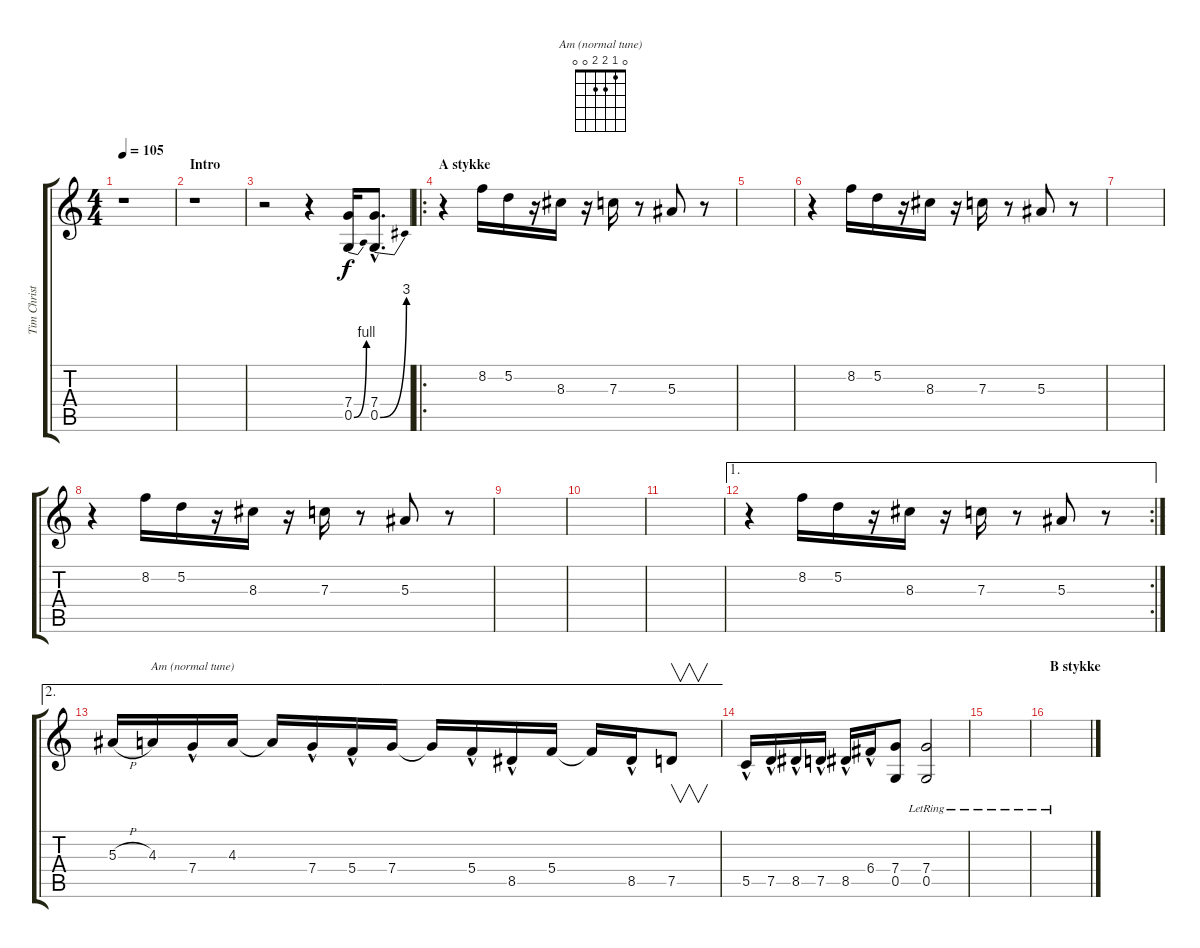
\track ("Tim Christensen (Guitar 2 Solo)" "Tim Christ") {instrument overdrivenguitar}
\staff {score tabs}
\tuning (D4 A3 F3 C3 G2 D2) {hide}
\chord ("Am (normal tune)" 0 1 2 2 0 0)
\ts (4 4)
\tempo 105
\clef g2
\ks c
r.1{dy f instrument overdrivenguitar} |
\section ("" "Intro")
r.1 |
r.2 r.4 (7.4 0.5{be (bend 0 0 60 4)}).16 (7.4{hac} 0.5{be (bend 0 0 60 12) hac}).8{d} |
\ro
\section ("" "A stykke")
r.4 8.2.16 5.2.16 r.16 8.3.16 r.16 7.3.16 r.8 5.3.8 r.8 |
|
r.4 8.2.16 5.2.16 r.16 8.3.16 r.16 7.3.16 r.8 5.3.8 r.8 |
|
r.4 8.2.16 5.2.16 r.16 8.3.16 r.16 7.3.16 r.8 5.3.8 r.8 |
|
|
|
\ae 1
\rc 2
r.4 8.2.16 5.2.16 r.16 8.3.16 r.16 7.3.16 r.8 5.3.8 r.8 |
\ae 2
5.3{h}.16 4.3.16 7.4{hac}.16{ch "Am (normal tune)"} 4.3.16 4.3{t}.16 7.4{hac}.16 5.4{hac}.16 7.4.16 7.4{t}.16 5.4{hac}.16 8.5{hac}.16 5.4.16 5.4{t}.16 8.5{hac}.16 7.5.8{v} |
5.5{hac}.16 7.5{hac}.16 8.5{hac}.16 7.5{hac}.16 8.5{hac}.16 6.4{hac}.16 (7.4 0.5).8 (7.4{lr} 0.5{lr}).2 |
|
\section ("" "B stykke")
